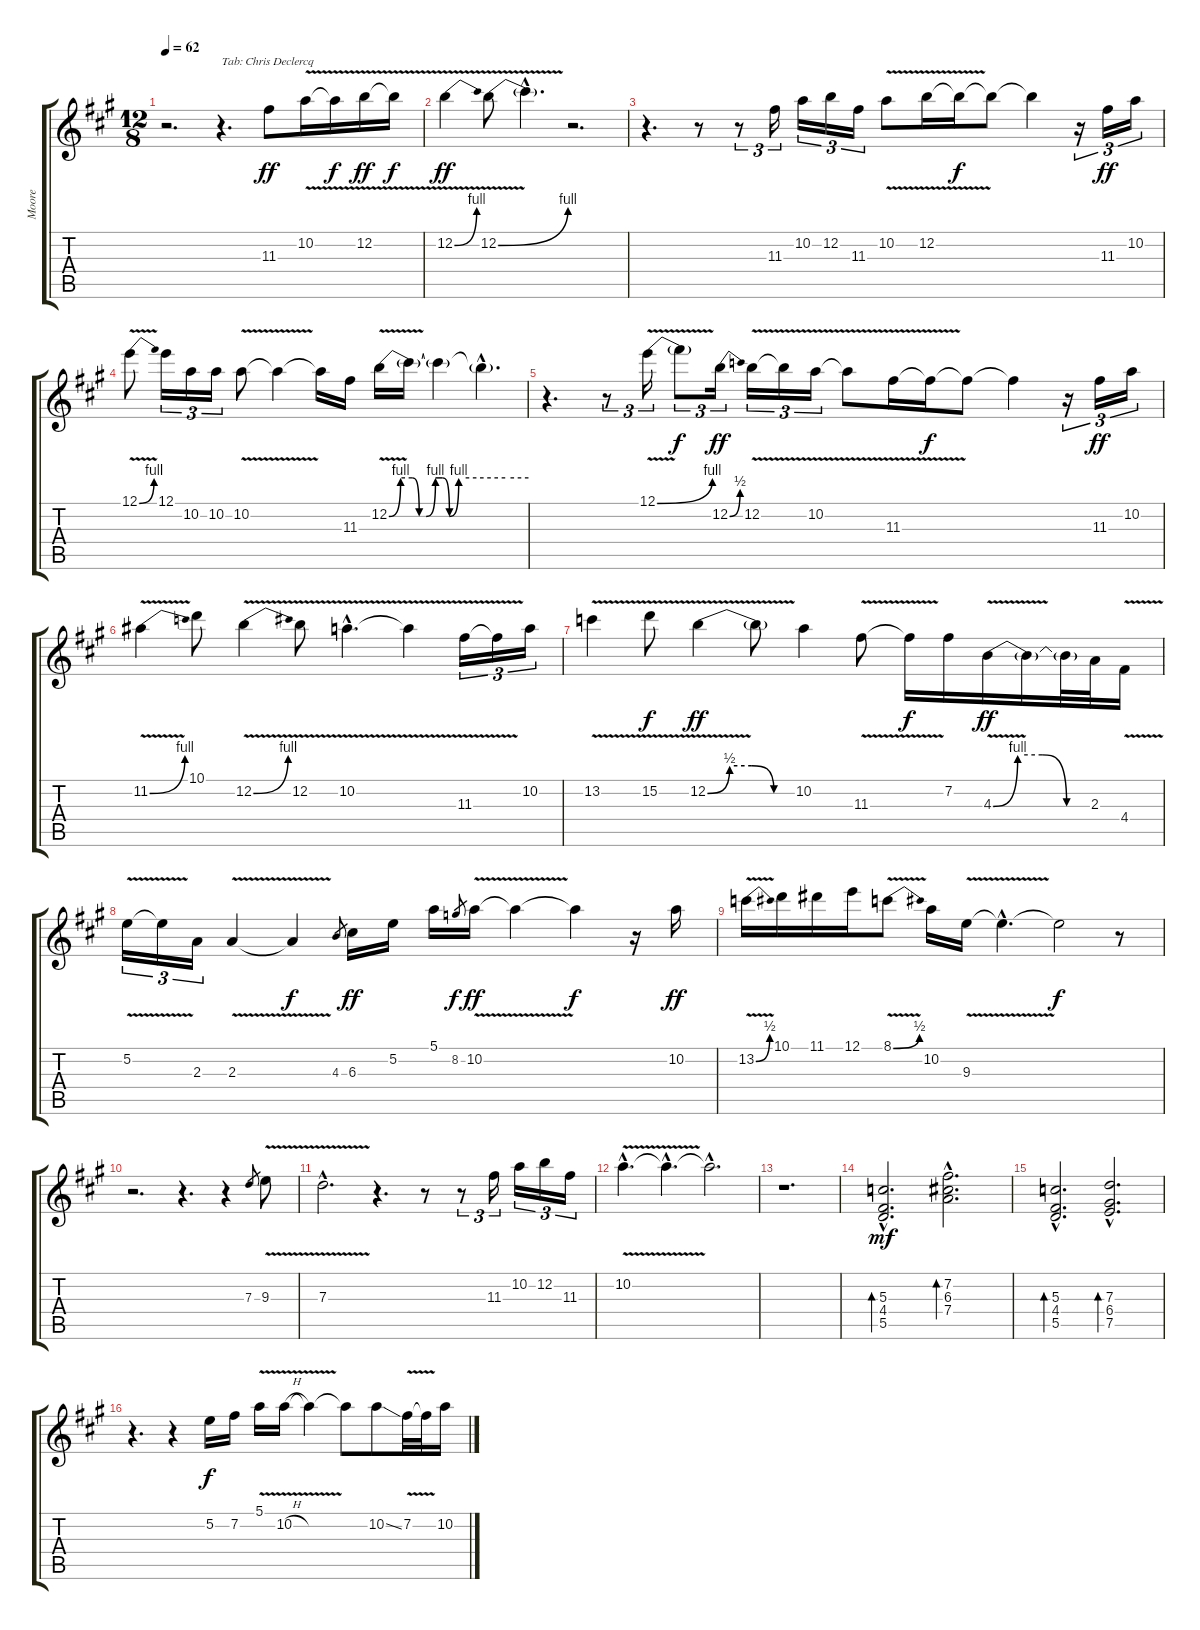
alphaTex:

\track ("Moore" "Moore") {instrument overdrivenguitar}
\staff {score tabs}
\tuning (E4 B3 G3 D3 A2 E2) {hide}
\ts (12 8)
\tempo 62
\clef g2
\ks a
r.2{d dy ff instrument overdrivenguitar} r.4{d txt "Tab: Chris Declercq"} 11.3.8 10.2{v}.16 10.2{t}.16{dy f} 12.2{v}.16{dy ff} 12.2{t}.16{dy f} |
12.2{be (bend 0 0 60 4) v}.4{dy ff} 12.2{be (bend 0 0 60 4) v}.8 12.2{hac t}.4{d} r.2{d} |
r.4{d} r.8 r.8{tu (3 2)} 11.3.16{tu (3 2)} 10.2.16{tu (3 2)} 12.2.16{tu (3 2)} 11.3.16{tu (3 2)} 10.2{v}.8 12.2{v}.16 12.2{t}.16{dy f} 12.2{t}.8 12.2{t}.4 r.16{tu (3 2)} 11.3.16{tu (3 2) dy ff} 10.2.16{tu (3 2)} |
12.1{be (bend 0 0 60 4) v}.8 12.1.16{tu (3 2)} 10.2.16{tu (3 2)} 10.2.16{tu (3 2)} 10.2{v}.8 10.2{t}.4 10.2{t}.16 11.3.16 12.2{be (custom 0 0 5 4 10 4 13 0 16 0 20 4 23 4 26 0 30 4 50 4 60 4) v}.16 12.2{t}.16 12.2{t}.4 12.2{hac t}.4{d} |
r.4{d} r.8{tu (3 2)} 12.1{be (bend 0 0 60 4) v}.16{tu (3 2)} 12.1{t}.8{tu (3 2) dy f} 12.2{be (bend 0 0 60 2)}.16{tu (3 2) dy ff} 12.2{v}.16{tu (3 2)} 12.2{t}.16{tu (3 2)} 10.2{v}.16{tu (3 2)} 10.2{t}.8 11.3{v}.16 11.3{t}.16{dy f} 11.3{t}.8 11.3{t}.4 r.16{tu (3 2)} 11.3.16{tu (3 2) dy ff} 10.2.16{tu (3 2)} |
11.2{be (bend 0 0 60 4) v}.4 10.1.8 12.2{be (bend 0 0 60 4) v}.4 12.2{v}.8 10.2{v hac}.4{d} 10.2{t}.4 11.3{v}.16{tu (3 2)} 11.3{t}.16{tu (3 2)} 10.2.16{tu (3 2)} |
13.2{v}.4 15.2{v}.8{dy f} 12.2{be (custom 0 0 15 2 30 2 45 0 60 0) v}.4{dy ff} 12.2{t}.8 10.2.4 11.3{v}.8 11.3{t}.16{dy f} 7.2.16 4.3{be (custom 0 0 15 4 30 4 45 0 60 0) v}.16{dy ff} 4.3{t}.16 4.3{t}.32 2.3.32 4.4{v}.16 |
5.2{v}.16{tu (3 2)} 5.2{t}.16{tu (3 2)} 2.3.16{tu (3 2)} 2.3{v}.4 2.3{t}.4{dy f} 4.3.8{gr} 6.3.16{dy ff} 5.2.16 5.1.16 8.2.8{gr dy f} 10.2{v}.16{dy ff} 10.2{t}.4 10.2{t}.4{dy f} r.16 10.2.16{dy ff} |
13.2{be (bend 0 0 60 2) v}.16 10.1.16 11.1.16 12.1.16 8.1{be (bend 0 0 60 2) v}.8 10.2.16 9.3{v}.16 9.3{hac t}.4{d} 9.3{t}.2{dy f} r.8 |
r.2{d} r.4{d} r.4 7.3.8{gr} 9.3{v}.8 |
7.3{v hac}.2{d} r.4{d} r.8 r.8{tu (3 2)} 11.3.16{tu (3 2)} 10.2.16{tu (3 2)} 12.2.16{tu (3 2)} 11.3.16{tu (3 2)} |
10.2{v hac}.4{d} 10.2{hac t}.4{d} 10.2{hac t}.2{d} |
r.1{d} |
(5.3{hac} 4.4{hac} 5.5{hac}).2{d bd 240 dy mf} (7.2{hac} 6.3{hac} 7.4{hac}).2{d bd 240} |
(5.3{hac} 4.4{hac} 5.5{hac}).2{d bd 240} (7.3{hac} 6.4{hac} 7.5{hac}).2{d bd 240} |
r.4{d} r.4 5.2.16{dy f} 7.2.16 5.1{v}.16 10.2{v h}.16 10.2{t}.4 10.2{t}.8 10.2{ss}.8 7.2{v}.32 7.2{t}.32 10.2.16
